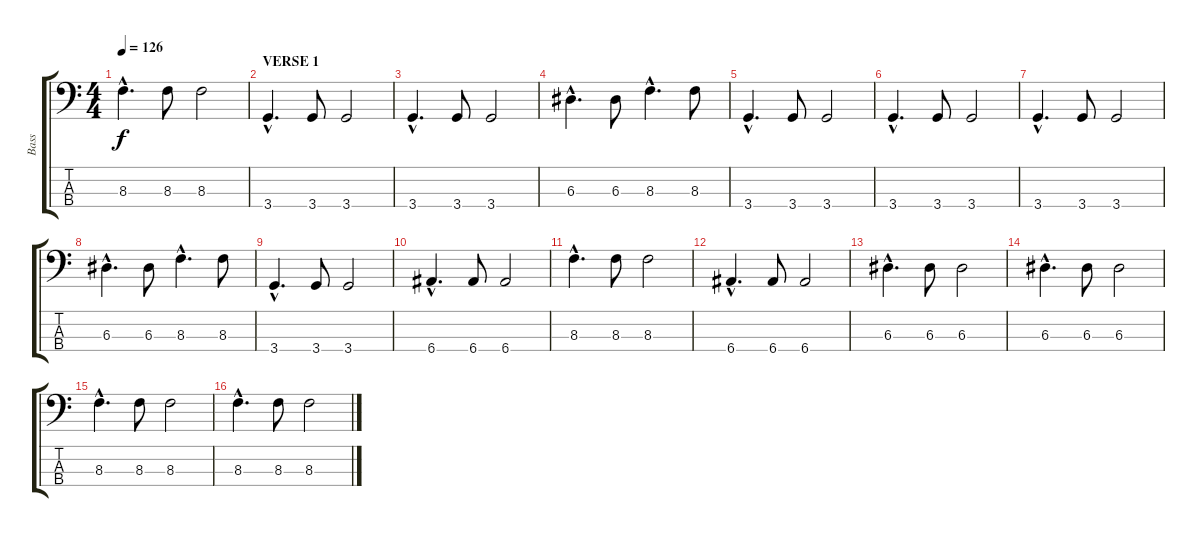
\track ("Bass" "Bass") {instrument electricbasspick}
\staff {score tabs}
\tuning (G2 D2 A1 E1) {hide}
\ts (4 4)
\tempo 126
\clef f4
\ks c
8.3{hac}.4{d dy f} 8.3.8 8.3.2 |
\section ("" "VERSE 1")
3.4{hac}.4{d} 3.4.8 3.4.2 |
3.4{hac}.4{d} 3.4.8 3.4.2 |
6.3{hac}.4{d} 6.3.8 8.3{hac}.4{d} 8.3.8 |
3.4{hac}.4{d} 3.4.8 3.4.2 |
3.4{hac}.4{d} 3.4.8 3.4.2 |
3.4{hac}.4{d} 3.4.8 3.4.2 |
6.3{hac}.4{d} 6.3.8 8.3{hac}.4{d} 8.3.8 |
3.4{hac}.4{d} 3.4.8 3.4.2 |
6.4{hac}.4{d} 6.4.8 6.4.2 |
8.3{hac}.4{d} 8.3.8 8.3.2 |
6.4{hac}.4{d} 6.4.8 6.4.2 |
6.3{hac}.4{d} 6.3.8 6.3.2 |
6.3{hac}.4{d} 6.3.8 6.3.2 |
8.3{hac}.4{d} 8.3.8 8.3.2 |
8.3{hac}.4{d} 8.3.8 8.3.2
